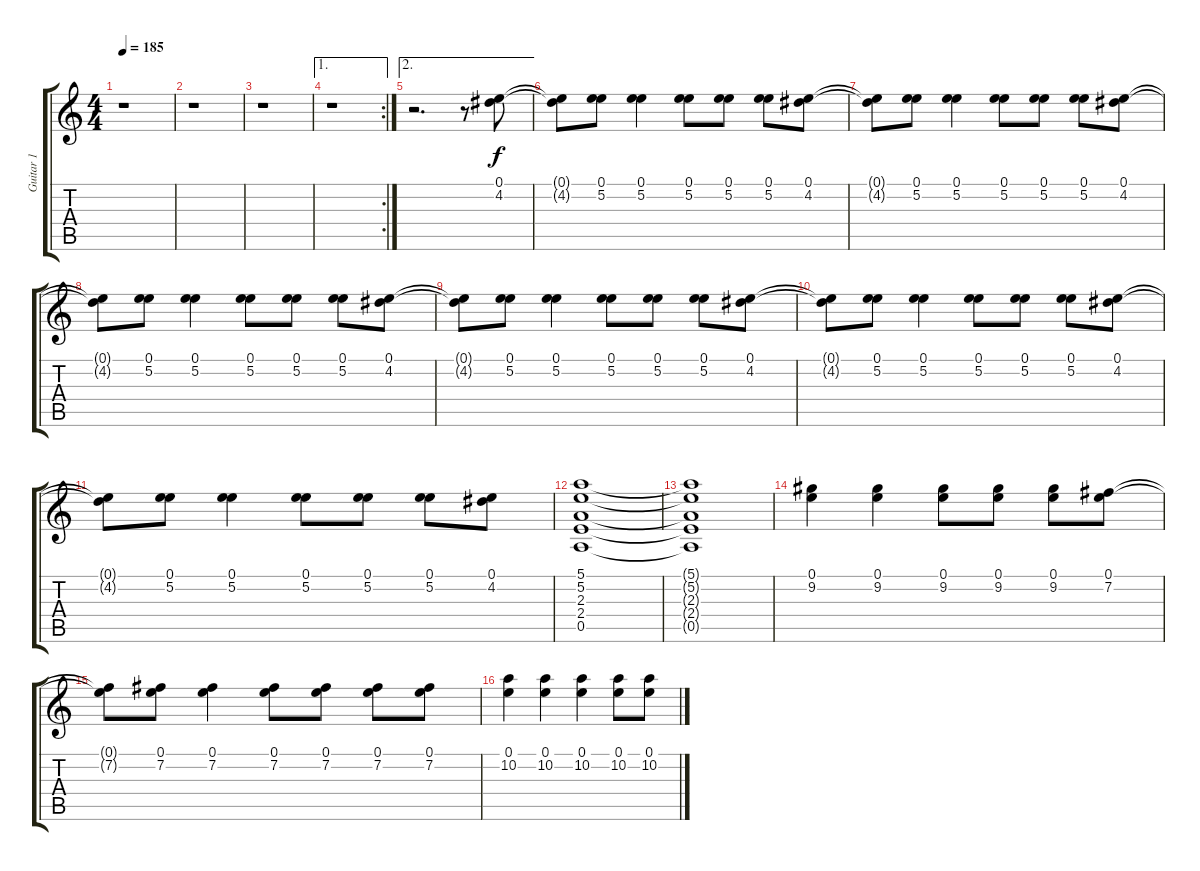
\track ("Guitar 1" "Guitar 1") {instrument distortionguitar}
\staff {score tabs}
\tuning (E4 B3 G3 D3 A2 E2) {hide}
\ts (4 4)
\tempo 185
\clef g2
\ks c
r.1{dy f} |
r.1 |
r.1 |
\ae 1
\rc 2
r.1 |
\ae 2
r.2{d} r.8 (0.1 4.2).8 |
(0.1{t} 4.2{t}).8 (0.1 5.2).8 (0.1 5.2).4 (0.1 5.2).8 (0.1 5.2).8 (0.1 5.2).8 (0.1 4.2).8 |
(0.1{t} 4.2{t}).8 (0.1 5.2).8 (0.1 5.2).4 (0.1 5.2).8 (0.1 5.2).8 (0.1 5.2).8 (0.1 4.2).8 |
(0.1{t} 4.2{t}).8 (0.1 5.2).8 (0.1 5.2).4 (0.1 5.2).8 (0.1 5.2).8 (0.1 5.2).8 (0.1 4.2).8 |
(0.1{t} 4.2{t}).8 (0.1 5.2).8 (0.1 5.2).4 (0.1 5.2).8 (0.1 5.2).8 (0.1 5.2).8 (0.1 4.2).8 |
(0.1{t} 4.2{t}).8 (0.1 5.2).8 (0.1 5.2).4 (0.1 5.2).8 (0.1 5.2).8 (0.1 5.2).8 (0.1 4.2).8 |
(0.1{t} 4.2{t}).8 (0.1 5.2).8 (0.1 5.2).4 (0.1 5.2).8 (0.1 5.2).8 (0.1 5.2).8 (0.1 4.2).8 |
(5.1 5.2 2.3 2.4 0.5).1 |
(5.1{t} 5.2{t} 2.3{t} 2.4{t} 0.5{t}).1 |
(0.1 9.2).4 (0.1 9.2).4 (0.1 9.2).8 (0.1 9.2).8 (0.1 9.2).8 (0.1 7.2).8 |
(0.1{t} 7.2{t}).8 (0.1 7.2).8 (0.1 7.2).4 (0.1 7.2).8 (0.1 7.2).8 (0.1 7.2).8 (0.1 7.2).8 |
(0.1 10.2).4 (0.1 10.2).4 (0.1 10.2).4 (0.1 10.2).8 (0.1 10.2).8
